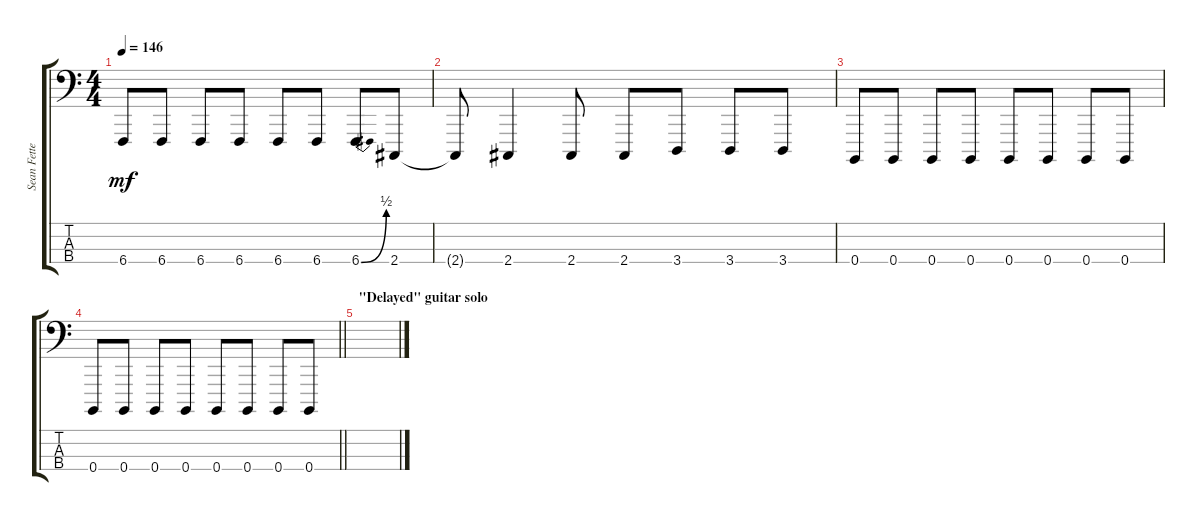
\track ("Sean Fetterman" "Sean Fette") {instrument lead8bassandlead}
\staff {score tabs}
\tuning (G2 D2 A1 B0) {hide}
\ts (4 4)
\tempo 146
\clef f4
\ks c
6.4.8{dy mf} 6.4.8 6.4.8 6.4.8 6.4.8 6.4.8 6.4{be (bend 0 0 60 2)}.8 2.4.8 |
2.4{t}.8 2.4.4 2.4.8 2.4.8 3.4.8 3.4.8 3.4.8 |
0.4.8 0.4.8 0.4.8 0.4.8 0.4.8 0.4.8 0.4.8 0.4.8 |
\barLineRight lightlight
0.4.8 0.4.8 0.4.8 0.4.8 0.4.8 0.4.8 0.4.8 0.4.8 |
\section ("" "\"Delayed\" guitar solo")
